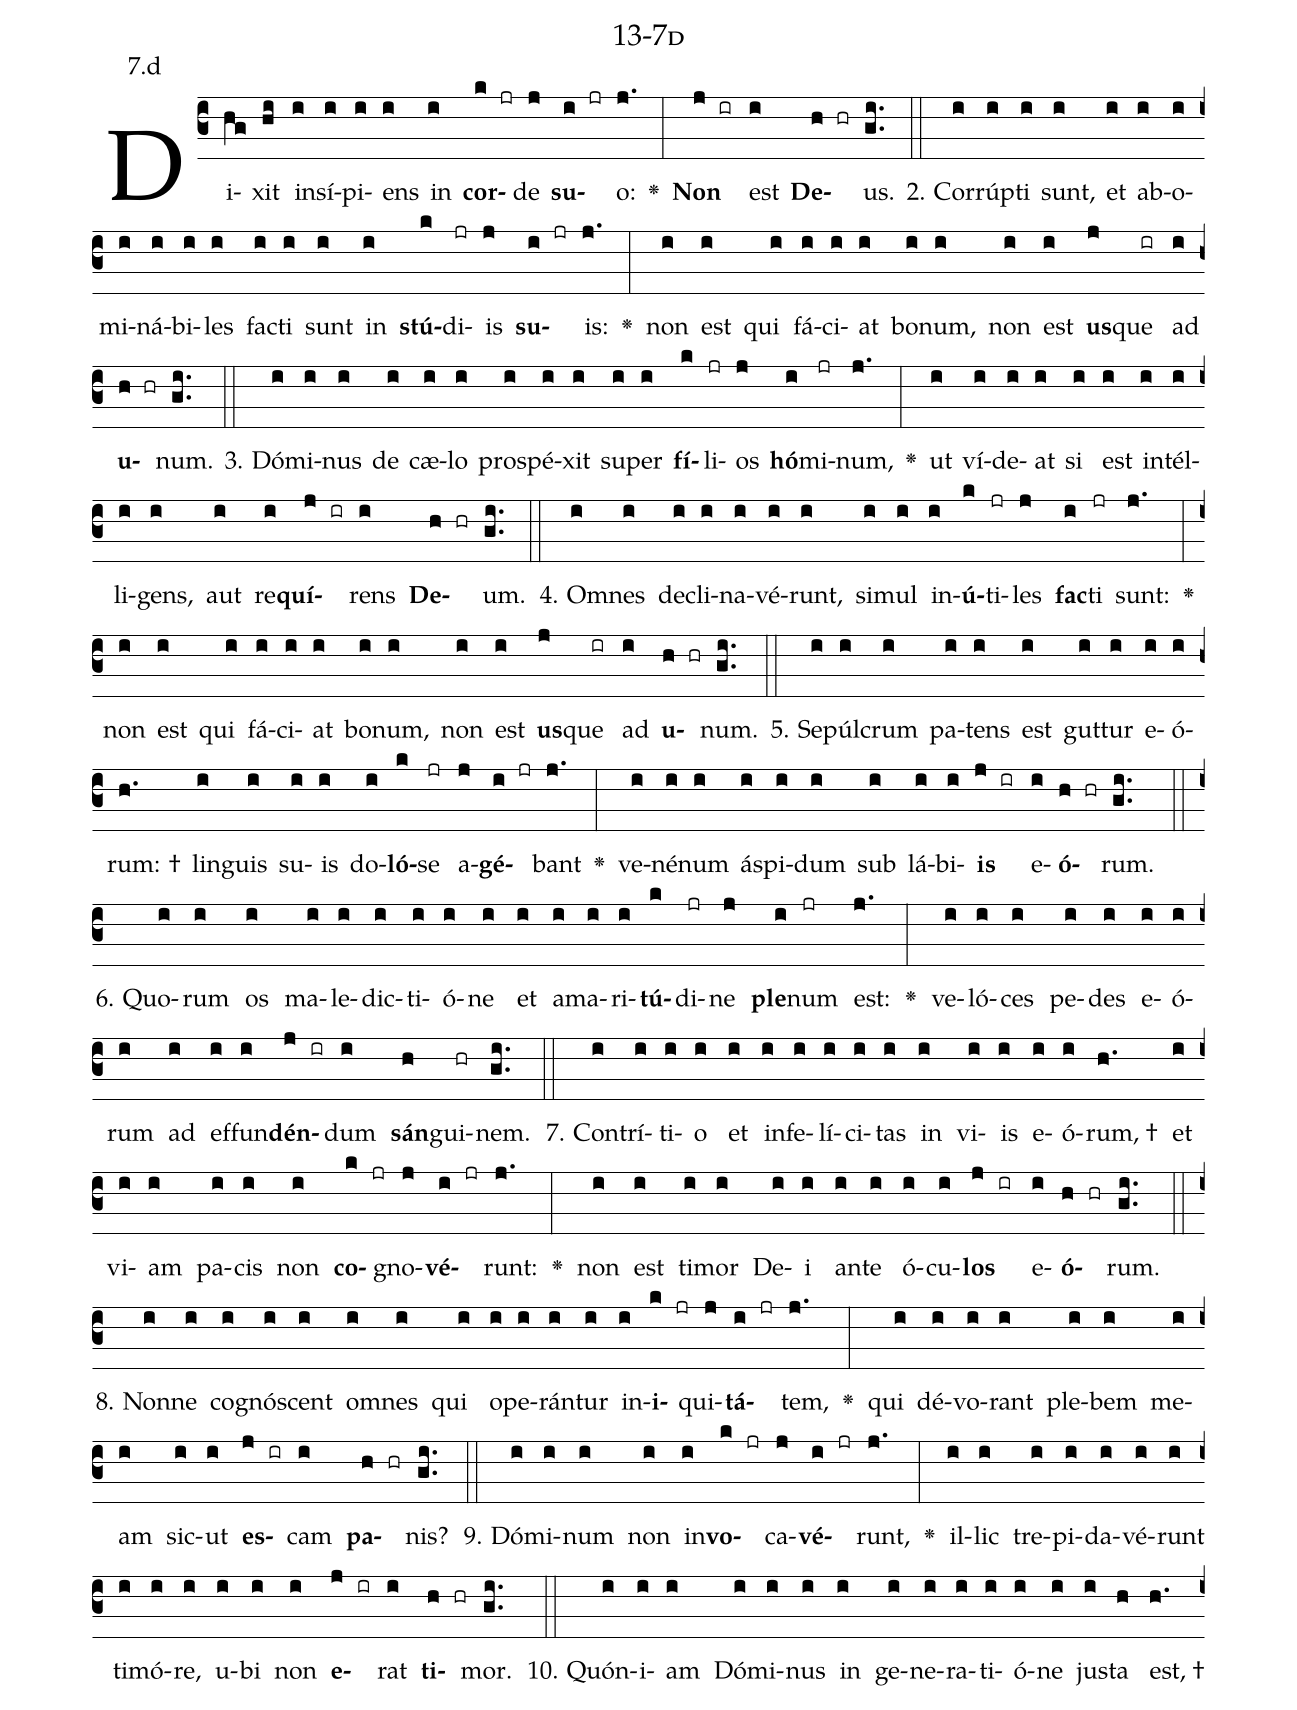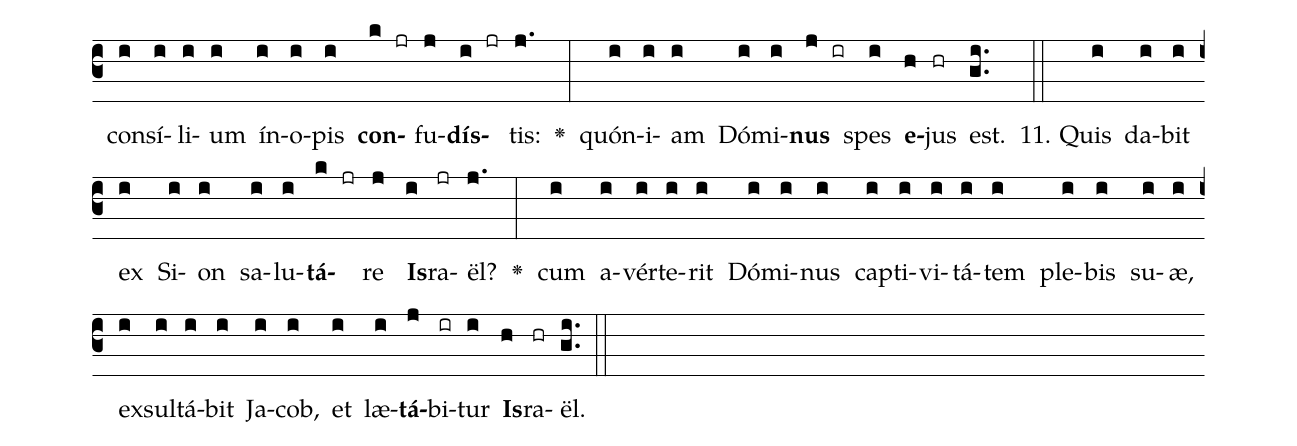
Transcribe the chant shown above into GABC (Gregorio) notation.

name: 13-7d;
annotation: 7.d;
%%
(c3)Di(hg)xit(hi) in(i)sí(i)pi(i)ens(i) in(i) <b>cor</b>(k jr)de(j) <b>su</b>(i jr)o:(j.) <v>\greheightstar</v>(:) <b>Non</b>(j ir) est(i) <b>De</b>(h hr)us.(gi..) (::)
2. Cor(i)rúp(i)ti(i) sunt,(i) et(i) ab(i)o(i)mi(i)ná(i)bi(i)les(i) fac(i)ti(i) sunt(i) in(i) <b>stú</b>(k)di(jr)is(j) <b>su</b>(i jr)is:(j.) <v>\greheightstar</v>(:) non(i) est(i) qui(i) fá(i)ci(i)at(i) bo(i)num,(i) non(i) est(i) <b>us</b>(j)que(ir) ad(i) <b>u</b>(h hr)num.(gi..) (::)
3. Dó(i)mi(i)nus(i) de(i) cæ(i)lo(i) pro(i)spé(i)xit(i) su(i)per(i) <b>fí</b>(k)li(jr)os(j) <b>hó</b>(i)mi(jr)num,(j.) <v>\greheightstar</v>(:) ut(i) ví(i)de(i)at(i) si(i) est(i) in(i)tél(i)li(i)gens,(i) aut(i) re(i)<b>quí</b>(j ir)rens(i) <b>De</b>(h hr)um.(gi..) (::)
4. Om(i)nes(i) de(i)cli(i)na(i)vé(i)runt,(i) si(i)mul(i) in(i)<b>ú</b>(k)ti(jr)les(j) <b>fac</b>(i)ti(jr) sunt:(j.) <v>\greheightstar</v>(:) non(i) est(i) qui(i) fá(i)ci(i)at(i) bo(i)num,(i) non(i) est(i) <b>us</b>(j)que(ir) ad(i) <b>u</b>(h hr)num.(gi..) (::)
5. Se(i)púl(i)crum(i) pa(i)tens(i) est(i) gut(i)tur(i) e(i)ó(i)rum: †(h.) lin(i)guis(i) su(i)is(i) do(i)<b>ló</b>(k)se(jr) a(j)<b>gé</b>(i jr)bant(j.) <v>\greheightstar</v>(:) ve(i)né(i)num(i) ás(i)pi(i)dum(i) sub(i) lá(i)bi(i)<b>is</b>(j ir) e(i)<b>ó</b>(h hr)rum.(gi..) (::)
6. Quo(i)rum(i) os(i) ma(i)le(i)dic(i)ti(i)ó(i)ne(i) et(i) a(i)ma(i)ri(i)<b>tú</b>(k)di(jr)ne(j) <b>ple</b>(i)num(jr) est:(j.) <v>\greheightstar</v>(:) ve(i)ló(i)ces(i) pe(i)des(i) e(i)ó(i)rum(i) ad(i) ef(i)fun(i)<b>dén</b>(j ir)dum(i) <b>sán</b>(h)gui(hr)nem.(gi..) (::)
7. Con(i)trí(i)ti(i)o(i) et(i) in(i)fe(i)lí(i)ci(i)tas(i) in(i) vi(i)is(i) e(i)ó(i)rum, †(h.) et(i) vi(i)am(i) pa(i)cis(i) non(i) <b>co</b>(k jr)gno(j)<b>vé</b>(i jr)runt:(j.) <v>\greheightstar</v>(:) non(i) est(i) ti(i)mor(i) De(i)i(i) an(i)te(i) ó(i)cu(i)<b>los</b>(j ir) e(i)<b>ó</b>(h hr)rum.(gi..) (::)
8. Non(i)ne(i) co(i)gnó(i)scent(i) om(i)nes(i) qui(i) o(i)pe(i)rán(i)tur(i) in(i)<b>i</b>(k jr)qui(j)<b>tá</b>(i jr)tem,(j.) <v>\greheightstar</v>(:) qui(i) dé(i)vo(i)rant(i) ple(i)bem(i) me(i)am(i) sic(i)ut(i) <b>es</b>(j ir)cam(i) <b>pa</b>(h hr)nis?(gi..) (::)
9. Dó(i)mi(i)num(i) non(i) in(i)<b>vo</b>(k jr)ca(j)<b>vé</b>(i jr)runt,(j.) <v>\greheightstar</v>(:) il(i)lic(i) tre(i)pi(i)da(i)vé(i)runt(i) ti(i)mó(i)re,(i) u(i)bi(i) non(i) <b>e</b>(j ir)rat(i) <b>ti</b>(h hr)mor.(gi..) (::)
10. Quón(i)i(i)am(i) Dó(i)mi(i)nus(i) in(i) ge(i)ne(i)ra(i)ti(i)ó(i)ne(i) jus(i)ta(h) est, †(h.) con(i)sí(i)li(i)um(i) ín(i)o(i)pis(i) <b>con</b>(k jr)fu(j)<b>dís</b>(i jr)tis:(j.) <v>\greheightstar</v>(:) quón(i)i(i)am(i) Dó(i)mi(i)<b>nus</b>(j ir) spes(i) <b>e</b>(h)jus(hr) est.(gi..) (::)
11. Quis(i) da(i)bit(i) ex(i) Si(i)on(i) sa(i)lu(i)<b>tá</b>(k jr)re(j) <b>Is</b>(i)ra(jr)ël?(j.) <v>\greheightstar</v>(:) cum(i) a(i)vér(i)te(i)rit(i) Dó(i)mi(i)nus(i) cap(i)ti(i)vi(i)tá(i)tem(i) ple(i)bis(i) su(i)æ,(i) ex(i)sul(i)tá(i)bit(i) Ja(i)cob,(i) et(i) læ(i)<b>tá</b>(j)bi(ir)tur(i) <b>Is</b>(h)ra(hr)ël.(gi..) (::)
